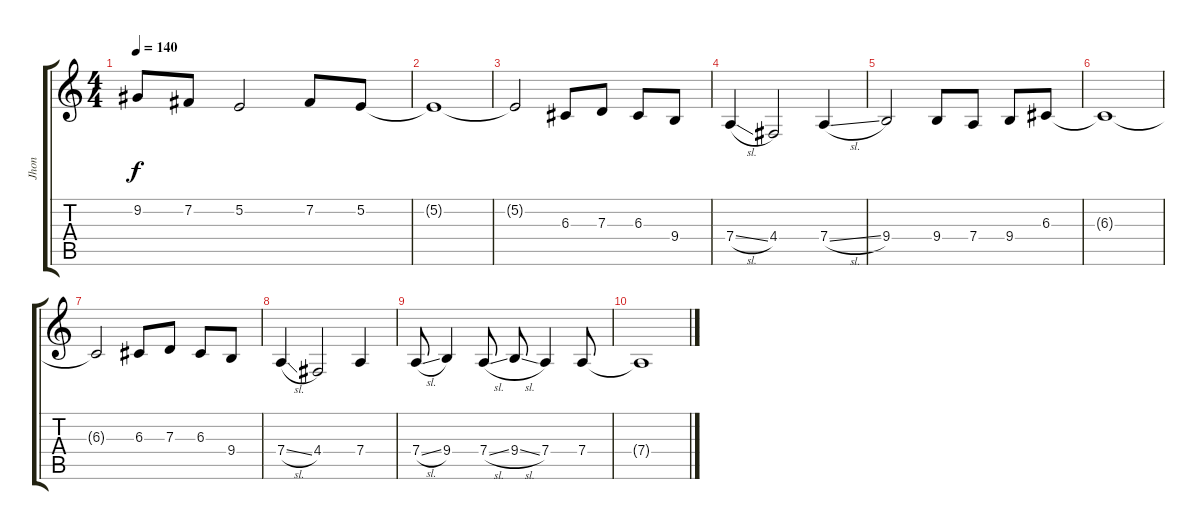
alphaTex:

\track ("Jhon" "Jhon") {instrument flute}
\staff {score tabs}
\tuning (E4 B3 G3 D3 A2 E2) {hide}
\ts (4 4)
\tempo 140
\clef g2
\ks c
9.2{t}.8{dy f} 7.2.8 5.2.2 7.2.8 5.2.8 |
5.2{t}.1 |
5.2{t}.2 6.3.8 7.3.8 6.3.8 9.4.8 |
7.4{sl}.4 4.4.2 7.4{sl}.4 |
9.4.2 9.4.8 7.4.8 9.4.8 6.3.8 |
6.3{t}.1 |
6.3{t}.2 6.3.8 7.3.8 6.3.8 9.4.8 |
7.4{sl}.4 4.4.2 7.4.4 |
7.4{sl}.8 9.4.4 7.4{sl}.8 9.4{sl}.8 7.4.4 7.4.8 |
7.4{t}.1
